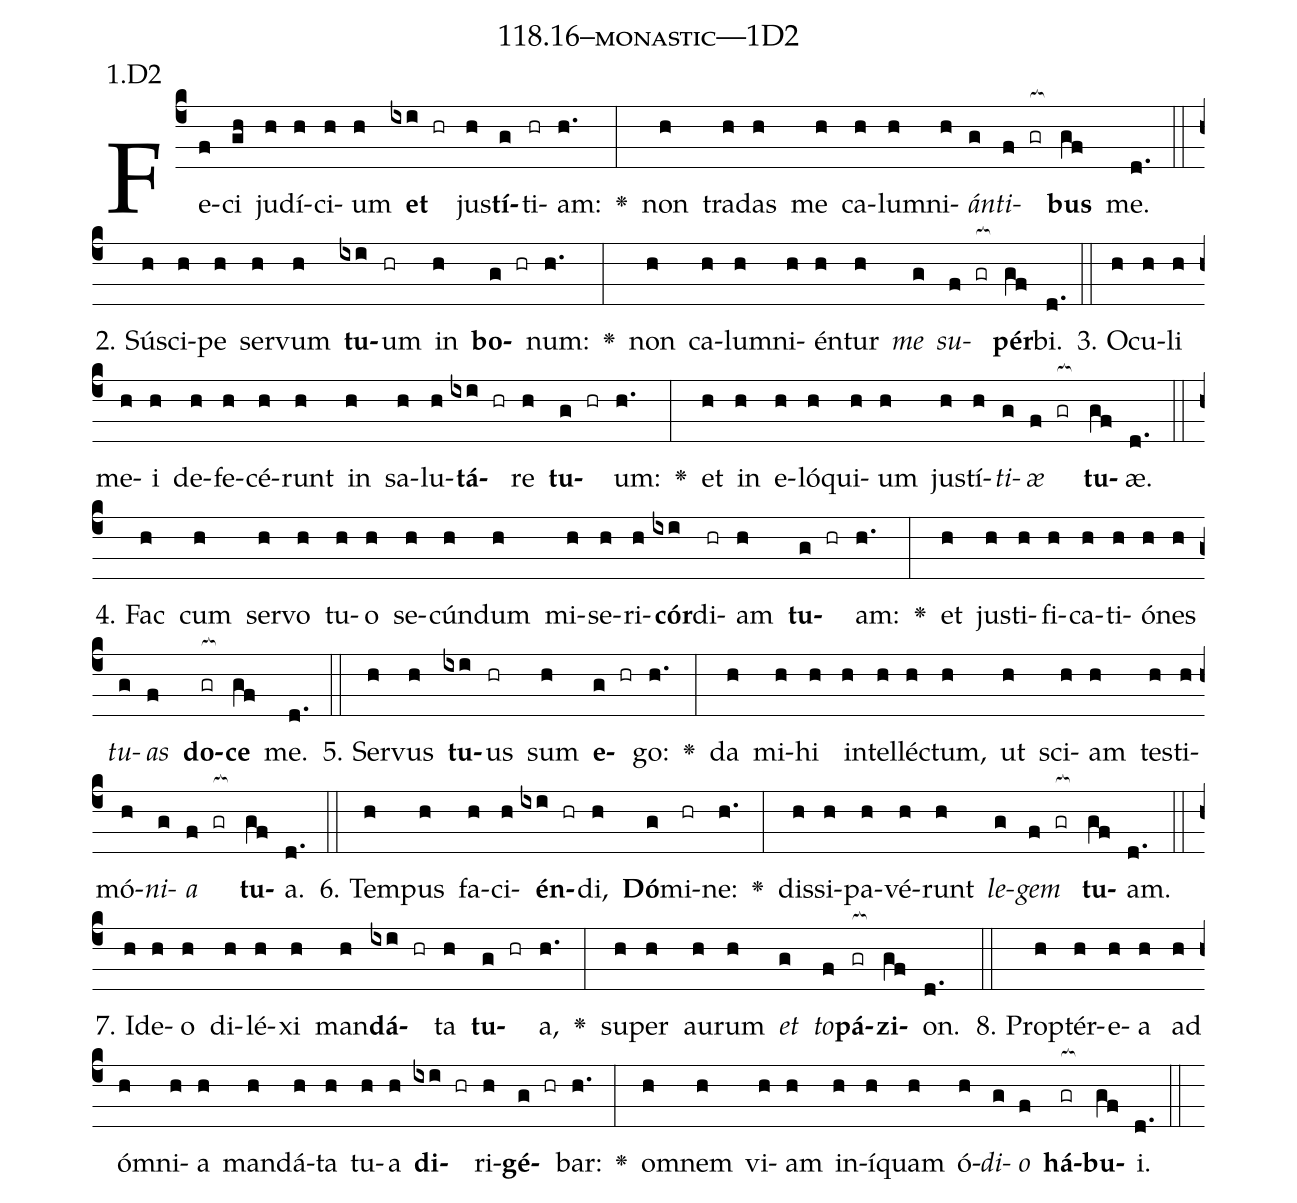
name: 118.16--monastic---1D2;
annotation: 1.D2;
%%
(c4)Fe(f)ci(gh) ju(h)dí(h)ci(h)um(h) <b>et</b>(ixi hr) jus(h)<b>tí</b>(g)ti(hr)am:(h.) <v>\greheightstar</v>(:) non(h) tra(h)das(h) me(h) ca(h)lum(h)ni(h)<i>án</i>(g)<i>ti</i>(f gr[ocb:1{])<b>bus</b>(gf[ocb:0}]) me.(d.) (::)
2. Sú(h)sci(h)pe(h) ser(h)vum(h) <b>tu</b>(ixi)um(hr) in(h) <b>bo</b>(g hr)num:(h.) <v>\greheightstar</v>(:) non(h) ca(h)lum(h)ni(h)én(h)tur(h) <i>me</i>(g) <i>su</i>(f gr[ocb:1{])<b>pér</b>(gf[ocb:0}])bi.(d.) (::)
3. O(h)cu(h)li(h) me(h)i(h) de(h)fe(h)cé(h)runt(h) in(h) sa(h)lu(h)<b>tá</b>(ixi hr)re(h) <b>tu</b>(g hr)um:(h.) <v>\greheightstar</v>(:) et(h) in(h) e(h)ló(h)qui(h)um(h) jus(h)tí(h)<i>ti</i>(g)<i>æ</i>(f gr[ocb:1{]) <b>tu</b>(gf[ocb:0}])æ.(d.) (::)
4. Fac(h) cum(h) ser(h)vo(h) tu(h)o(h) se(h)cún(h)dum(h) mi(h)se(h)ri(h)<b>cór</b>(ixi)di(hr)am(h) <b>tu</b>(g hr)am:(h.) <v>\greheightstar</v>(:) et(h) jus(h)ti(h)fi(h)ca(h)ti(h)ó(h)nes(h) <i>tu</i>(g)<i>as</i>(f) <b>do</b>(gr[ocb:1{])<b>ce</b>(gf[ocb:0}]) me.(d.) (::)
5. Ser(h)vus(h) <b>tu</b>(ixi)us(hr) sum(h) <b>e</b>(g hr)go:(h.) <v>\greheightstar</v>(:) da(h) mi(h)hi(h) in(h)tel(h)léc(h)tum,(h) ut(h) sci(h)am(h) tes(h)ti(h)mó(h)<i>ni</i>(g)<i>a</i>(f gr[ocb:1{]) <b>tu</b>(gf[ocb:0}])a.(d.) (::)
6. Tem(h)pus(h) fa(h)ci(h)<b>én</b>(ixi hr)di,(h) <b>Dó</b>(g)mi(hr)ne:(h.) <v>\greheightstar</v>(:) dis(h)si(h)pa(h)vé(h)runt(h) <i>le</i>(g)<i>gem</i>(f gr[ocb:1{]) <b>tu</b>(gf[ocb:0}])am.(d.) (::)
7. Id(h)e(h)o(h) di(h)lé(h)xi(h) man(h)<b>dá</b>(ixi hr)ta(h) <b>tu</b>(g hr)a,(h.) <v>\greheightstar</v>(:) su(h)per(h) au(h)rum(h) <i>et</i>(g) <i>to</i>(f)<b>pá</b>(gr[ocb:1{])<b>zi</b>(gf[ocb:0}])on.(d.) (::)
8. Prop(h)tér(h)e(h)a(h) ad(h) óm(h)ni(h)a(h) man(h)dá(h)ta(h) tu(h)a(h) <b>di</b>(ixi hr)ri(h)<b>gé</b>(g hr)bar:(h.) <v>\greheightstar</v>(:) om(h)nem(h) vi(h)am(h) in(h)í(h)quam(h) ó(h)<i>di</i>(g)<i>o</i>(f) <b>há</b>(gr[ocb:1{])<b>bu</b>(gf[ocb:0}])i.(d.) (::)
